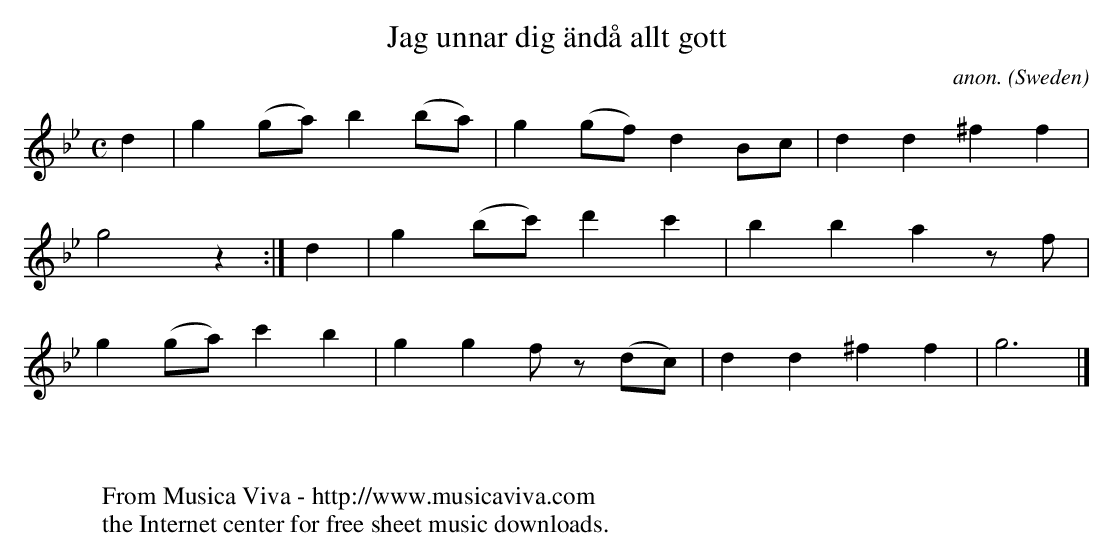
X:1
T:Jag unnar dig \"and\aa allt gott
C:anon.
O:Sweden
M:C
L:1/4
K:Gm
d|g (g/a/) b (b/a/)|g (g/f/) d B/c/|dd ^ff|
g2 z :|d|g (b/c'/) d' c'|bb a z/ f/|
g (g/a/) c' b|g g f/ z/ (d/c/)|dd ^ff|g3|]
W:
W:
W:  From Musica Viva - http://www.musicaviva.com
W:  the Internet center for free sheet music downloads.
